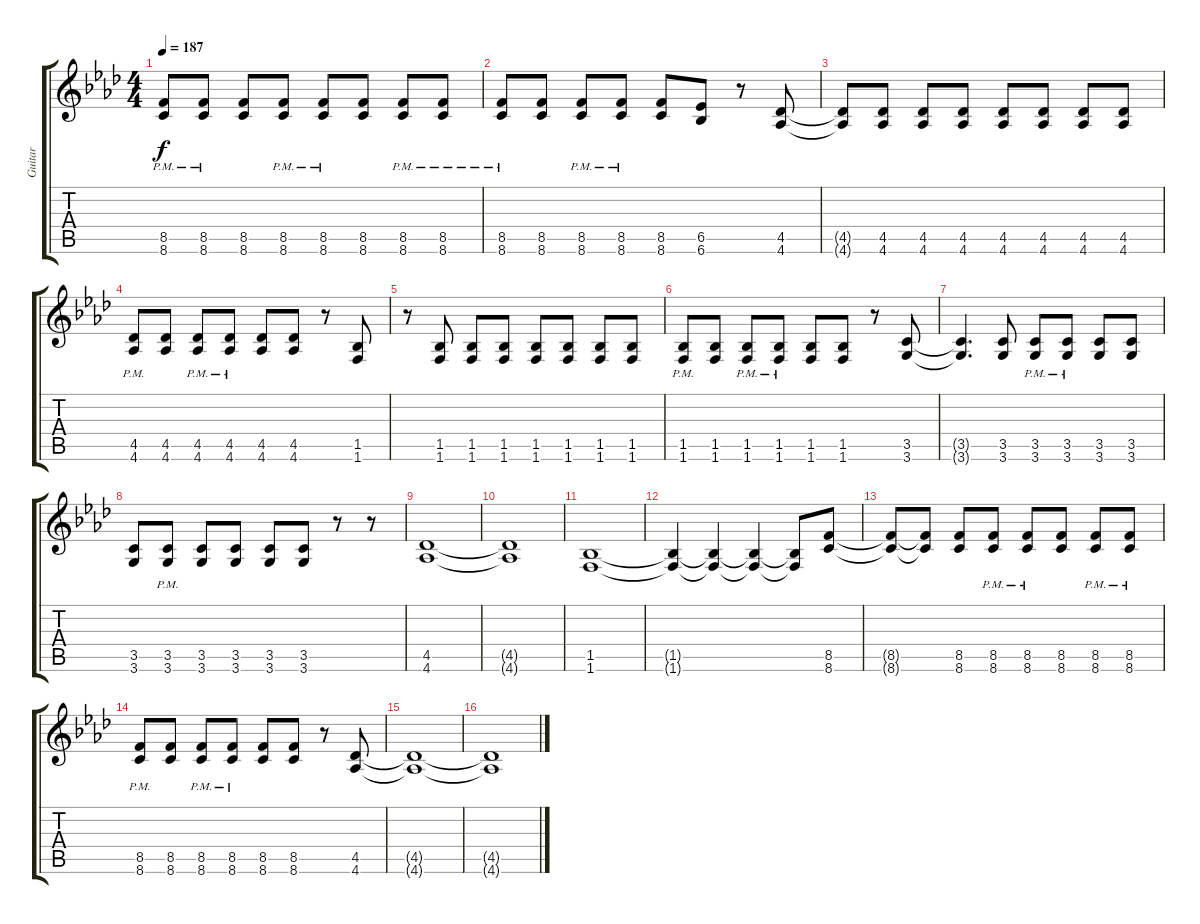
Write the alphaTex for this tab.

\track ("Guitar" "Guitar") {instrument distortionguitar}
\staff {score tabs}
\tuning (E4 B3 G3 D3 A2 E2) {hide}
\ts (4 4)
\tempo 187
\clef g2
\ks ab
(8.5{pm} 8.6{pm}).8{dy f} (8.5{pm} 8.6{pm}).8 (8.5 8.6).8 (8.5{pm} 8.6{pm}).8 (8.5{pm} 8.6{pm}).8 (8.5 8.6).8 (8.5{pm} 8.6{pm}).8 (8.5{pm} 8.6{pm}).8 |
(8.5{pm} 8.6{pm}).8 (8.5 8.6).8 (8.5{pm} 8.6{pm}).8 (8.5{pm} 8.6{pm}).8 (8.5 8.6).8 (6.5 6.6).8 r.8 (4.5 4.6).8 |
(4.5{t} 4.6{t}).8 (4.5 4.6).8 (4.5 4.6).8 (4.5 4.6).8 (4.5 4.6).8 (4.5 4.6).8 (4.5 4.6).8 (4.5 4.6).8 |
(4.5{pm} 4.6{pm}).8 (4.5 4.6).8 (4.5{pm} 4.6{pm}).8 (4.5{pm} 4.6{pm}).8 (4.5 4.6).8 (4.5 4.6).8 r.8 (1.5 1.6).8 |
r.8 (1.5 1.6).8 (1.5 1.6).8 (1.5 1.6).8 (1.5 1.6).8 (1.5 1.6).8 (1.5 1.6).8 (1.5 1.6).8 |
(1.5{pm} 1.6{pm}).8 (1.5 1.6).8 (1.5{pm} 1.6{pm}).8 (1.5{pm} 1.6{pm}).8 (1.5 1.6).8 (1.5 1.6).8 r.8 (3.5 3.6).8 |
(3.5{t} 3.6{t}).4{d} (3.5 3.6).8 (3.5{pm} 3.6{pm}).8 (3.5{pm} 3.6{pm}).8 (3.5 3.6).8 (3.5 3.6).8 |
(3.5 3.6).8 (3.5{pm} 3.6{pm}).8 (3.5 3.6).8 (3.5 3.6).8 (3.5 3.6).8 (3.5 3.6).8 r.8 r.8 |
(4.5 4.6).1 |
(4.5{t} 4.6{t}).1 |
(1.5 1.6).1 |
(1.5{t} 1.6{t}).4 (1.5{t} 1.6{t}).4 (1.5{t} 1.6{t}).4 (1.5{t} 1.6{t}).8 (8.5 8.6).8 |
(8.5{t} 8.6{t}).8 (8.5{t} 8.6{t}).8 (8.5 8.6).8 (8.5{pm} 8.6{pm}).8 (8.5{pm} 8.6{pm}).8 (8.5 8.6).8 (8.5{pm} 8.6{pm}).8 (8.5{pm} 8.6{pm}).8 |
(8.5{pm} 8.6{pm}).8 (8.5 8.6).8 (8.5{pm} 8.6{pm}).8 (8.5{pm} 8.6{pm}).8 (8.5 8.6).8 (8.5 8.6).8 r.8 (4.5 4.6).8 |
(4.5{t} 4.6{t}).1 |
(4.5{t} 4.6{t}).1
